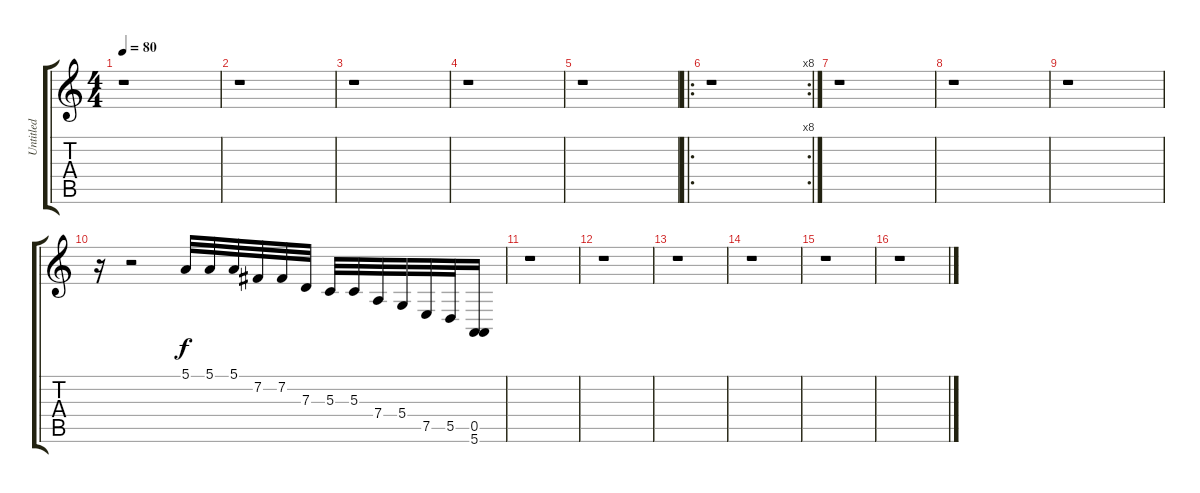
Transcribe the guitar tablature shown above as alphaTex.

\track ("Untitled" "Untitled") {instrument melodictom}
\staff {score tabs}
\tuning (E4 B3 G3 D3 A2 E2) {hide}
\ts (4 4)
\tempo 80
\clef g2
\ks c
r.1{dy f} |
r.1 |
r.1 |
r.1 |
r.1 |
\ro
\rc 8
r.1 |
r.1 |
r.1 |
r.1 |
r.16 r.2 5.1.32 5.1.32 5.1.32 7.2.32 7.2.32 7.3.32 5.3.32 5.3.32 7.4.32 5.4.32 7.5.32 5.5.32 (0.5 5.6).16 |
r.1 |
r.1 |
r.1 |
r.1 |
r.1 |
r.1
